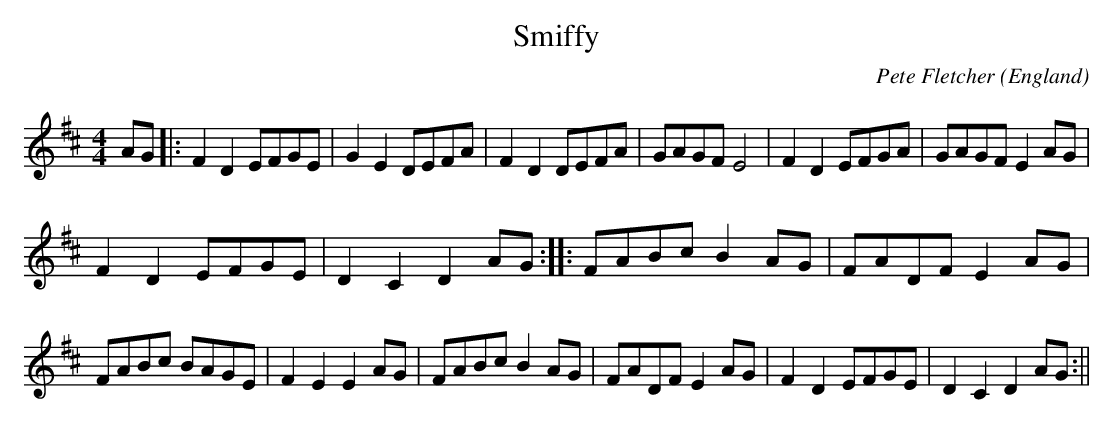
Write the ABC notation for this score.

X:1
T:Smiffy
C:Pete Fletcher
L:1/8
M:4/4
O:England
K:D major
AG|:\
F2D2EFGE | G2E2DEFA | F2D2DEFA | GAGFE4 |\
F2D2EFGA | GAGFE2AG |
F2D2EFGE | D2C2D2AG:: \
FABcB2AG | FADFE2AG |
FABc BAGE| F2E2E2AG |\
FABcB2AG | FADFE2AG | F2D2EFGE | D2C2D2AG:||
